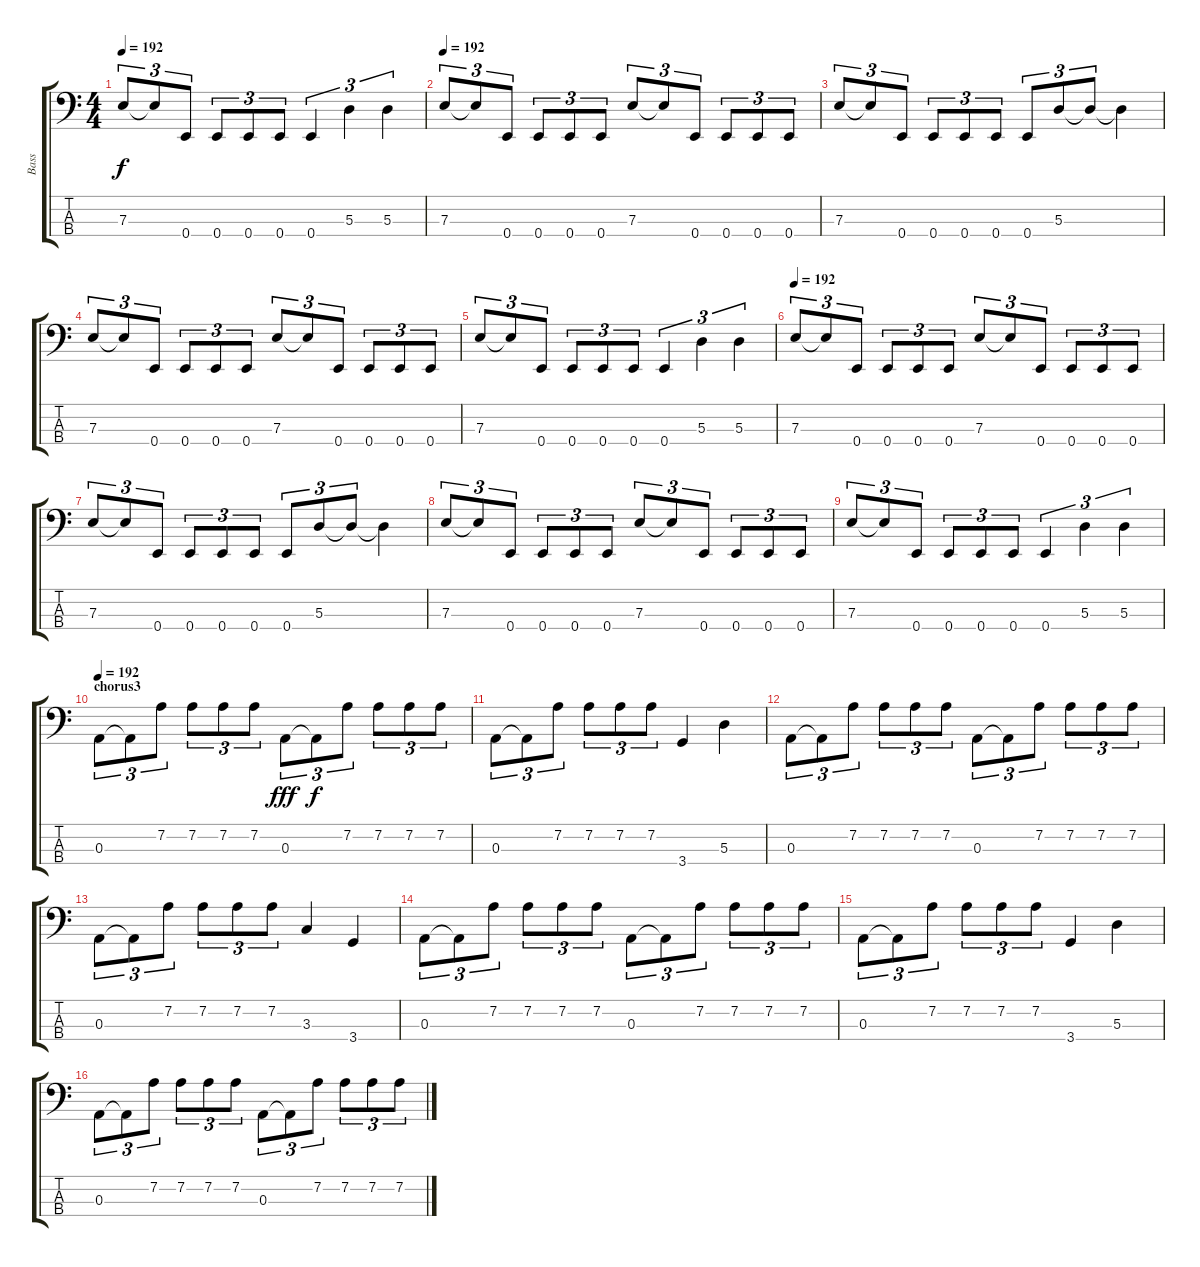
\track ("Bass" "Bass") {instrument electricbasspick}
\staff {score tabs}
\tuning (G2 D2 A1 E1) {hide}
\ts (4 4)
\tempo 192
\clef f4
\ks c
7.3.8{tu (3 2) dy f} 7.3{t}.8{tu (3 2)} 0.4.8{tu (3 2)} 0.4.8{tu (3 2)} 0.4.8{tu (3 2)} 0.4.8{tu (3 2)} 0.4.4{tu (3 2)} 5.3.4{tu (3 2)} 5.3.4{tu (3 2)} |
\tempo 192
7.3.8{tu (3 2)} 7.3{t}.8{tu (3 2)} 0.4.8{tu (3 2)} 0.4.8{tu (3 2)} 0.4.8{tu (3 2)} 0.4.8{tu (3 2)} 7.3.8{tu (3 2)} 7.3{t}.8{tu (3 2)} 0.4.8{tu (3 2)} 0.4.8{tu (3 2)} 0.4.8{tu (3 2)} 0.4.8{tu (3 2)} |
7.3.8{tu (3 2)} 7.3{t}.8{tu (3 2)} 0.4.8{tu (3 2)} 0.4.8{tu (3 2)} 0.4.8{tu (3 2)} 0.4.8{tu (3 2)} 0.4.8{tu (3 2)} 5.3.8{tu (3 2)} 5.3{t}.8{tu (3 2)} 5.3{t}.4 |
7.3.8{tu (3 2)} 7.3{t}.8{tu (3 2)} 0.4.8{tu (3 2)} 0.4.8{tu (3 2)} 0.4.8{tu (3 2)} 0.4.8{tu (3 2)} 7.3.8{tu (3 2)} 7.3{t}.8{tu (3 2)} 0.4.8{tu (3 2)} 0.4.8{tu (3 2)} 0.4.8{tu (3 2)} 0.4.8{tu (3 2)} |
7.3.8{tu (3 2)} 7.3{t}.8{tu (3 2)} 0.4.8{tu (3 2)} 0.4.8{tu (3 2)} 0.4.8{tu (3 2)} 0.4.8{tu (3 2)} 0.4.4{tu (3 2)} 5.3.4{tu (3 2)} 5.3.4{tu (3 2)} |
\tempo 192
7.3.8{tu (3 2)} 7.3{t}.8{tu (3 2)} 0.4.8{tu (3 2)} 0.4.8{tu (3 2)} 0.4.8{tu (3 2)} 0.4.8{tu (3 2)} 7.3.8{tu (3 2)} 7.3{t}.8{tu (3 2)} 0.4.8{tu (3 2)} 0.4.8{tu (3 2)} 0.4.8{tu (3 2)} 0.4.8{tu (3 2)} |
7.3.8{tu (3 2)} 7.3{t}.8{tu (3 2)} 0.4.8{tu (3 2)} 0.4.8{tu (3 2)} 0.4.8{tu (3 2)} 0.4.8{tu (3 2)} 0.4.8{tu (3 2)} 5.3.8{tu (3 2)} 5.3{t}.8{tu (3 2)} 5.3{t}.4 |
7.3.8{tu (3 2)} 7.3{t}.8{tu (3 2)} 0.4.8{tu (3 2)} 0.4.8{tu (3 2)} 0.4.8{tu (3 2)} 0.4.8{tu (3 2)} 7.3.8{tu (3 2)} 7.3{t}.8{tu (3 2)} 0.4.8{tu (3 2)} 0.4.8{tu (3 2)} 0.4.8{tu (3 2)} 0.4.8{tu (3 2)} |
7.3.8{tu (3 2)} 7.3{t}.8{tu (3 2)} 0.4.8{tu (3 2)} 0.4.8{tu (3 2)} 0.4.8{tu (3 2)} 0.4.8{tu (3 2)} 0.4.4{tu (3 2)} 5.3.4{tu (3 2)} 5.3.4{tu (3 2)} |
\section ("" "chorus3")
\tempo 192
0.3.8{tu (3 2)} 0.3{t}.8{tu (3 2)} 7.2.8{tu (3 2)} 7.2.8{tu (3 2)} 7.2.8{tu (3 2)} 7.2.8{tu (3 2)} 0.3.8{tu (3 2) dy fff} 0.3{t}.8{tu (3 2) dy f} 7.2.8{tu (3 2)} 7.2.8{tu (3 2)} 7.2.8{tu (3 2)} 7.2.8{tu (3 2)} |
0.3.8{tu (3 2)} 0.3{t}.8{tu (3 2)} 7.2.8{tu (3 2)} 7.2.8{tu (3 2)} 7.2.8{tu (3 2)} 7.2.8{tu (3 2)} 3.4.4 5.3.4 |
0.3.8{tu (3 2)} 0.3{t}.8{tu (3 2)} 7.2.8{tu (3 2)} 7.2.8{tu (3 2)} 7.2.8{tu (3 2)} 7.2.8{tu (3 2)} 0.3.8{tu (3 2)} 0.3{t}.8{tu (3 2)} 7.2.8{tu (3 2)} 7.2.8{tu (3 2)} 7.2.8{tu (3 2)} 7.2.8{tu (3 2)} |
0.3.8{tu (3 2)} 0.3{t}.8{tu (3 2)} 7.2.8{tu (3 2)} 7.2.8{tu (3 2)} 7.2.8{tu (3 2)} 7.2.8{tu (3 2)} 3.3.4 3.4.4 |
0.3.8{tu (3 2)} 0.3{t}.8{tu (3 2)} 7.2.8{tu (3 2)} 7.2.8{tu (3 2)} 7.2.8{tu (3 2)} 7.2.8{tu (3 2)} 0.3.8{tu (3 2)} 0.3{t}.8{tu (3 2)} 7.2.8{tu (3 2)} 7.2.8{tu (3 2)} 7.2.8{tu (3 2)} 7.2.8{tu (3 2)} |
0.3.8{tu (3 2)} 0.3{t}.8{tu (3 2)} 7.2.8{tu (3 2)} 7.2.8{tu (3 2)} 7.2.8{tu (3 2)} 7.2.8{tu (3 2)} 3.4.4 5.3.4 |
0.3.8{tu (3 2)} 0.3{t}.8{tu (3 2)} 7.2.8{tu (3 2)} 7.2.8{tu (3 2)} 7.2.8{tu (3 2)} 7.2.8{tu (3 2)} 0.3.8{tu (3 2)} 0.3{t}.8{tu (3 2)} 7.2.8{tu (3 2)} 7.2.8{tu (3 2)} 7.2.8{tu (3 2)} 7.2.8{tu (3 2)}
